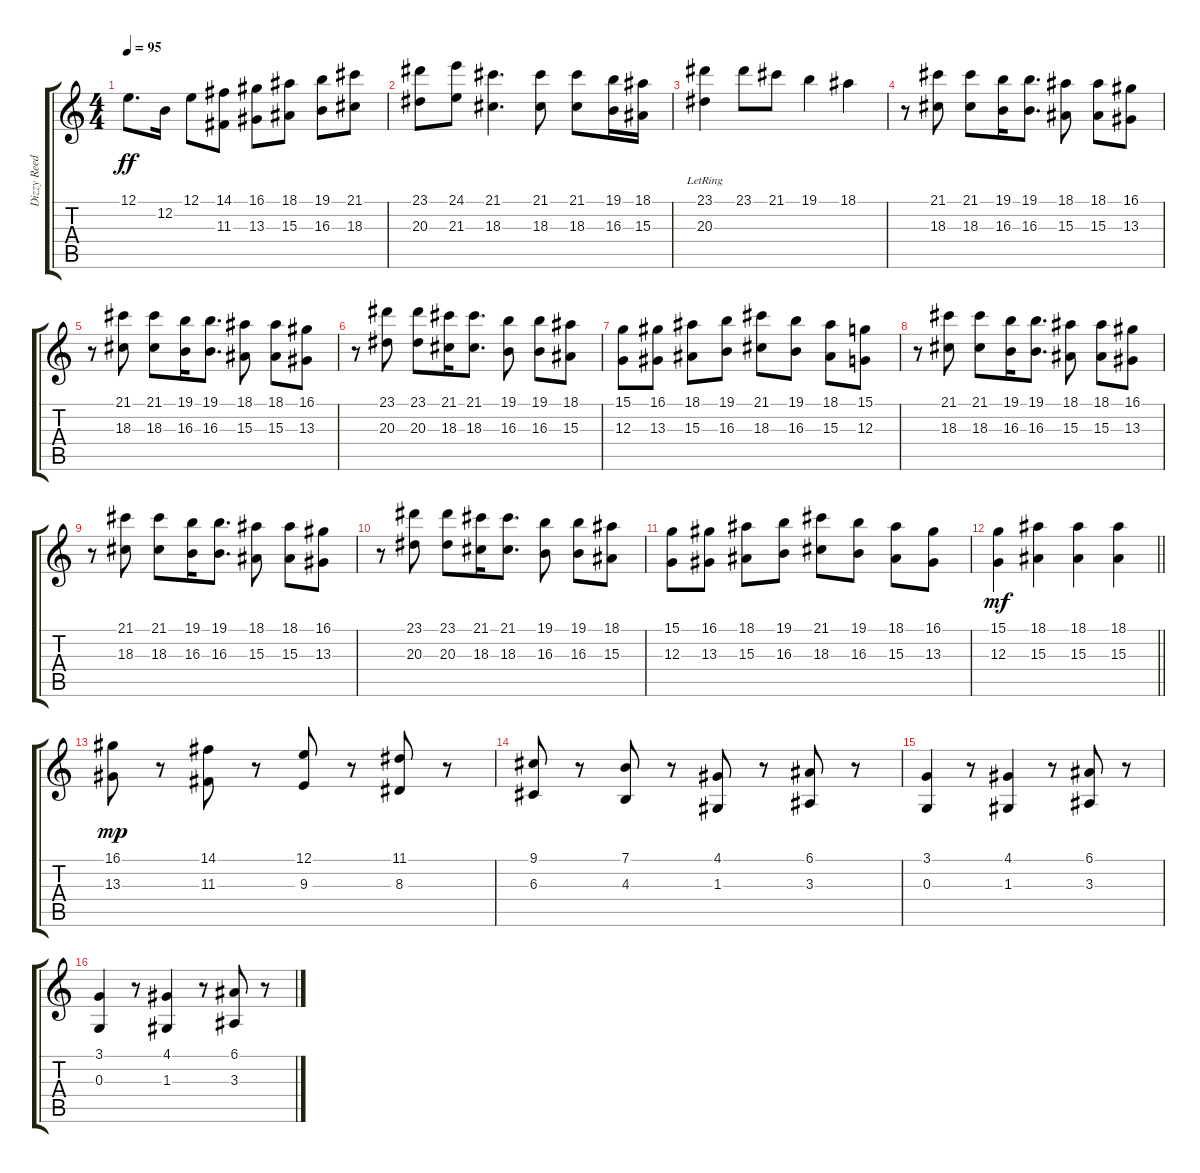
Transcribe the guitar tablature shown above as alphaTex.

\track ("Dizzy Reed - Piano R'" "Dizzy Reed") {instrument acousticgrandpiano}
\staff {score tabs}
\tuning (E4 B3 G3 D3 A2 E2) {hide}
\ts (4 4)
\tempo 95
\clef g2
\ks c
12.1.8{d dy ff} 12.2.16 12.1.8 (14.1 11.3).8 (16.1 13.3).8 (18.1 15.3).8 (19.1 16.3).8 (21.1 18.3).8 |
(23.1 20.3).8 (24.1 21.3).8 (21.1 18.3).4{d} (21.1 18.3).8 (21.1 18.3).8 (19.1 16.3).16 (18.1 15.3).16 |
(23.1 20.3{lr}).4 23.1.8 21.1.8 19.1.4 18.1.4 |
r.8 (21.1 18.3).8 (21.1 18.3).8 (19.1 16.3).16 (19.1 16.3).8{d} (18.1 15.3).8 (18.1 15.3).8 (16.1 13.3).8 |
r.8 (21.1 18.3).8 (21.1 18.3).8 (19.1 16.3).16 (19.1 16.3).8{d} (18.1 15.3).8 (18.1 15.3).8 (16.1 13.3).8 |
r.8 (23.1 20.3).8 (23.1 20.3).8 (21.1 18.3).16 (21.1 18.3).8{d} (19.1 16.3).8 (19.1 16.3).8 (18.1 15.3).8 |
(15.1 12.3).8 (16.1 13.3).8 (18.1 15.3).8 (19.1 16.3).8 (21.1 18.3).8 (19.1 16.3).8 (18.1 15.3).8 (15.1 12.3).8 |
r.8 (21.1 18.3).8 (21.1 18.3).8 (19.1 16.3).16 (19.1 16.3).8{d} (18.1 15.3).8 (18.1 15.3).8 (16.1 13.3).8 |
r.8 (21.1 18.3).8 (21.1 18.3).8 (19.1 16.3).16 (19.1 16.3).8{d} (18.1 15.3).8 (18.1 15.3).8 (16.1 13.3).8 |
r.8 (23.1 20.3).8 (23.1 20.3).8 (21.1 18.3).16 (21.1 18.3).8{d} (19.1 16.3).8 (19.1 16.3).8 (18.1 15.3).8 |
(15.1 12.3).8 (16.1 13.3).8 (18.1 15.3).8 (19.1 16.3).8 (21.1 18.3).8 (19.1 16.3).8 (18.1 15.3).8 (16.1 13.3).8 |
\barLineRight lightlight
(15.1 12.3).4{dy mf} (18.1 15.3).4 (18.1 15.3).4 (18.1 15.3).4 |
(16.1 13.3).8{dy mp} r.8 (14.1 11.3).8 r.8 (12.1 9.3).8 r.8 (11.1 8.3).8 r.8 |
(9.1 6.3).8 r.8 (7.1 4.3).8 r.8 (4.1 1.3).8 r.8 (6.1 3.3).8 r.8 |
(3.1 0.3).4 r.8 (4.1 1.3).4 r.8 (6.1 3.3).8 r.8 |
(3.1 0.3).4 r.8 (4.1 1.3).4 r.8 (6.1 3.3).8 r.8
